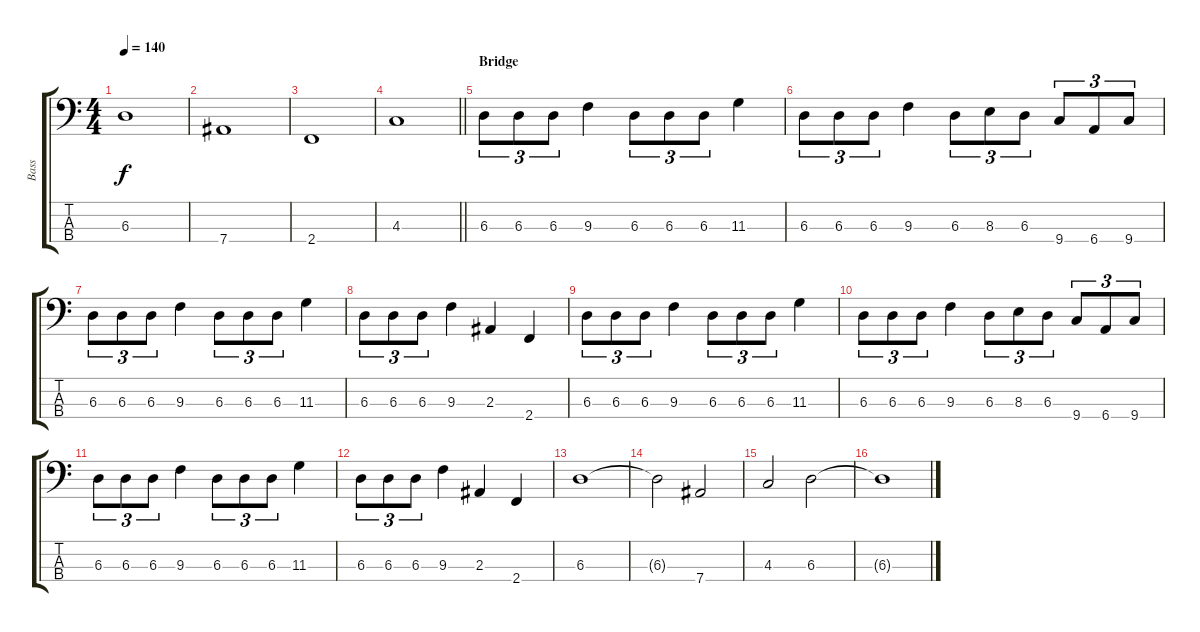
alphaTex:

\track ("Bass" "Bass") {instrument electricbasspick}
\staff {score tabs}
\tuning (Gb2 Db2 Ab1 Eb1) {hide}
\ts (4 4)
\tempo 140
\clef f4
\ks c
6.3.1{dy f} |
7.4.1 |
2.4.1 |
\barLineRight lightlight
4.3.1 |
\section ("" "Bridge")
6.3.8{tu (3 2)} 6.3.8{tu (3 2)} 6.3.8{tu (3 2)} 9.3.4 6.3.8{tu (3 2)} 6.3.8{tu (3 2)} 6.3.8{tu (3 2)} 11.3.4 |
6.3.8{tu (3 2)} 6.3.8{tu (3 2)} 6.3.8{tu (3 2)} 9.3.4 6.3.8{tu (3 2)} 8.3.8{tu (3 2)} 6.3.8{tu (3 2)} 9.4.8{tu (3 2)} 6.4.8{tu (3 2)} 9.4.8{tu (3 2)} |
6.3.8{tu (3 2)} 6.3.8{tu (3 2)} 6.3.8{tu (3 2)} 9.3.4 6.3.8{tu (3 2)} 6.3.8{tu (3 2)} 6.3.8{tu (3 2)} 11.3.4 |
6.3.8{tu (3 2)} 6.3.8{tu (3 2)} 6.3.8{tu (3 2)} 9.3.4 2.3.4 2.4.4 |
6.3.8{tu (3 2)} 6.3.8{tu (3 2)} 6.3.8{tu (3 2)} 9.3.4 6.3.8{tu (3 2)} 6.3.8{tu (3 2)} 6.3.8{tu (3 2)} 11.3.4 |
6.3.8{tu (3 2)} 6.3.8{tu (3 2)} 6.3.8{tu (3 2)} 9.3.4 6.3.8{tu (3 2)} 8.3.8{tu (3 2)} 6.3.8{tu (3 2)} 9.4.8{tu (3 2)} 6.4.8{tu (3 2)} 9.4.8{tu (3 2)} |
6.3.8{tu (3 2)} 6.3.8{tu (3 2)} 6.3.8{tu (3 2)} 9.3.4 6.3.8{tu (3 2)} 6.3.8{tu (3 2)} 6.3.8{tu (3 2)} 11.3.4 |
6.3.8{tu (3 2)} 6.3.8{tu (3 2)} 6.3.8{tu (3 2)} 9.3.4 2.3.4 2.4.4 |
6.3.1 |
6.3{t}.2 7.4.2 |
4.3.2 6.3.2 |
6.3{t}.1
